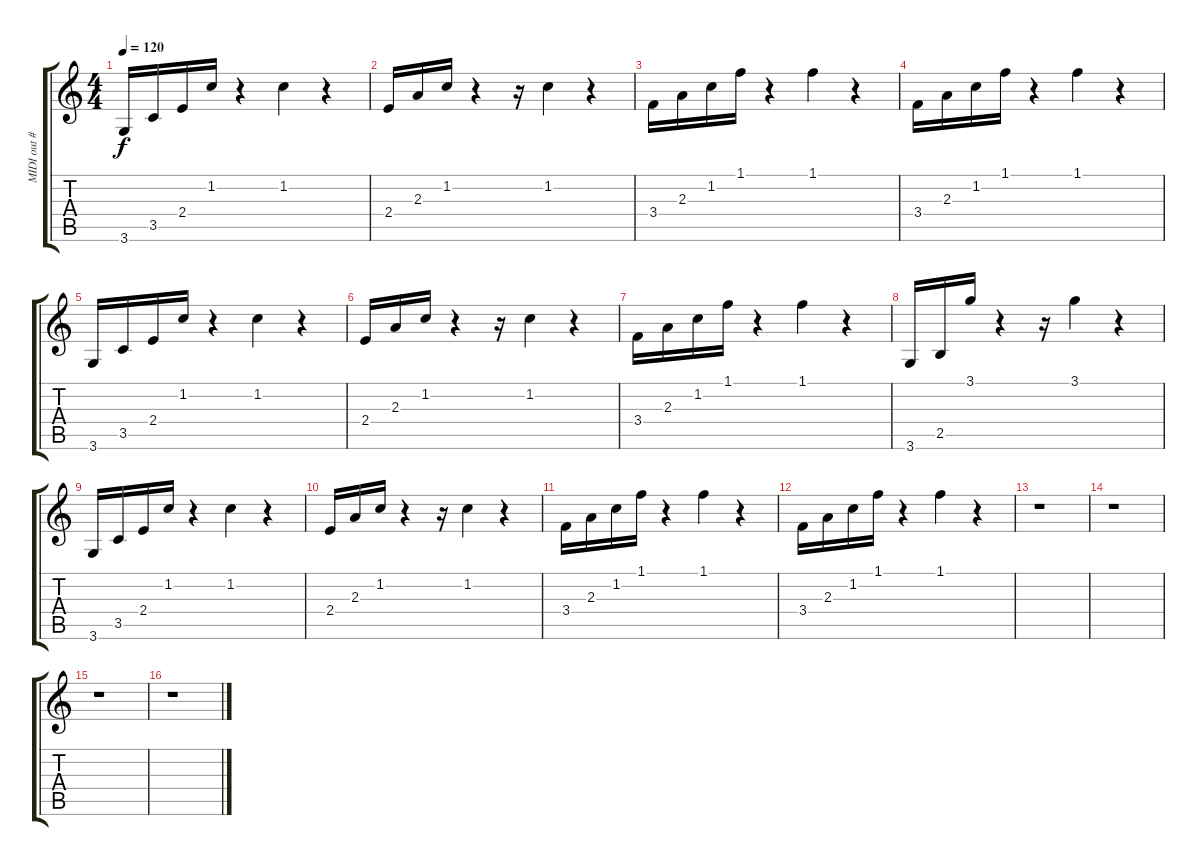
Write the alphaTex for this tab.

\track ("MIDI out #5" "MIDI out #") {instrument electricguitarjazz}
\staff {score tabs}
\tuning (E4 B3 G3 D3 A2 E2) {hide}
\ts (4 4)
\tempo 120
\clef g2
\ks c
3.6.16{dy f instrument electricguitarjazz} 3.5.16 2.4.16 1.2.16 r.4 1.2.4 r.4 |
2.4.16 2.3.16 1.2.16 r.4 r.16 1.2.4 r.4 |
3.4.16 2.3.16 1.2.16 1.1.16 r.4 1.1.4 r.4 |
3.4.16 2.3.16 1.2.16 1.1.16 r.4 1.1.4 r.4 |
3.6.16 3.5.16 2.4.16 1.2.16 r.4 1.2.4 r.4 |
2.4.16 2.3.16 1.2.16 r.4 r.16 1.2.4 r.4 |
3.4.16 2.3.16 1.2.16 1.1.16 r.4 1.1.4 r.4 |
3.6.16 2.5.16 3.1.16 r.4 r.16 3.1.4 r.4 |
3.6.16 3.5.16 2.4.16 1.2.16 r.4 1.2.4 r.4 |
2.4.16 2.3.16 1.2.16 r.4 r.16 1.2.4 r.4 |
3.4.16 2.3.16 1.2.16 1.1.16 r.4 1.1.4 r.4 |
3.4.16 2.3.16 1.2.16 1.1.16 r.4 1.1.4 r.4 |
r.1 |
r.1 |
r.1 |
r.1
